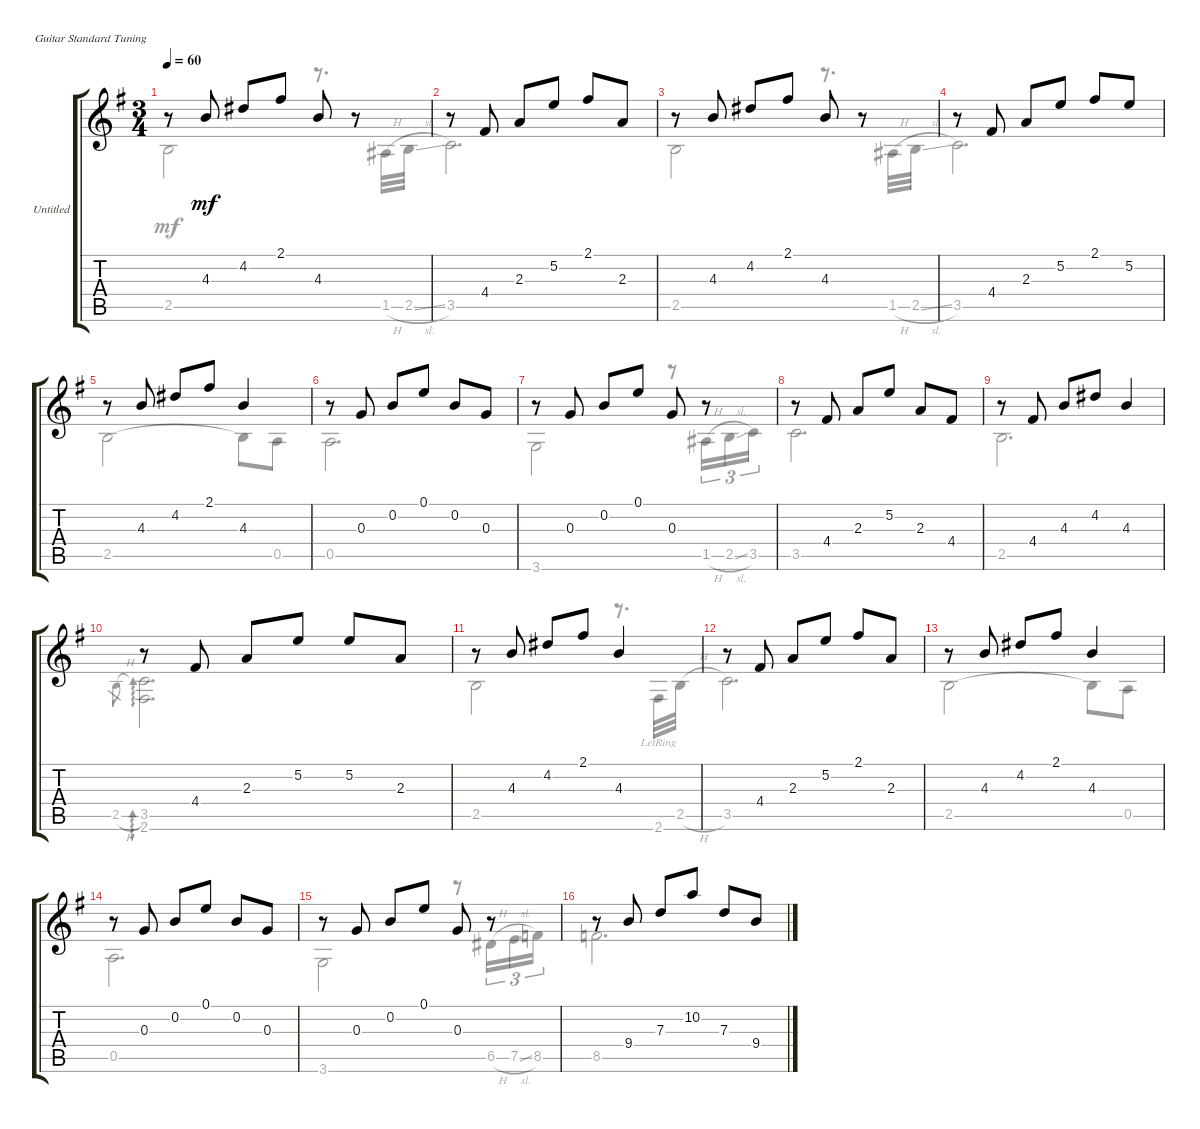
\bracketExtendMode groupsimilarinstruments
\firstSystemTrackNameOrientation horizontal
\otherSystemsTrackNameOrientation horizontal
\track ("Untitled" "Untitled") {instrument acousticguitarnylon}
\staff {score tabs}
\tuning (E4 B3 G3 D3 A2 E2)
\voice
\ts (3 4)
\tempo 60
\clef g2
\ks eminor
r.8{dy mf} 4.3.8 4.2.8 2.1.8 4.3.8 r.8 |
r.8 4.4.8 2.3.8 5.2.8 2.1.8 2.3.8 |
r.8 4.3.8 4.2.8 2.1.8 4.3.8 r.8 |
r.8 4.4.8 2.3.8 5.2.8 2.1.8 5.2.8 |
r.8 4.3.8 4.2.8 2.1.8 4.3.4 |
r.8 0.3.8 0.2.8 0.1.8 0.2.8 0.3.8 |
r.8 0.3.8 0.2.8 0.1.8 0.3.8 r.8 |
r.8 4.4.8 2.3.8 5.2.8 2.3.8 4.4.8 |
r.8 4.4.8 4.3.8 4.2.8 4.3.4 |
r.8{ad 0} 4.4.8 2.3.8 5.2.8 5.2.8 2.3.8 |
r.8 4.3.8 4.2.8 2.1.8 4.3.4 |
r.8 4.4.8 2.3.8 5.2.8 2.1.8 2.3.8 |
r.8 4.3.8 4.2.8 2.1.8 4.3.4 |
r.8 0.3.8 0.2.8 0.1.8 0.2.8 0.3.8 |
r.8 0.3.8 0.2.8 0.1.8 0.3.8 r.8 |
r.8 9.4.8 7.3.8 10.2.8 7.3.8 9.4.8
\voice
\clef g2
\ottava regular
\simile none
\ks eminor
2.5.2{dy mf} r.8{d} 1.5{h}.32 2.5{sl}.32 |
3.5.2{d} |
2.5.2 r.8{d} 1.5{h}.32 2.5{sl}.32 |
3.5.2{d} |
2.5.2 2.5{t}.8 0.5.8 |
0.5.2{d} |
3.6.2 r.8 1.5{h}.16{tu (3 2)} 2.5{sl}.16{tu (3 2)} 3.5.16{tu (3 2)} |
3.5.2{d} |
2.5.2{d} |
2.5{h}.8{gr} (3.5 2.6).2{d ad 0} |
2.5.2 r.8{d} 2.6{lr}.32 2.5{h lr}.32 |
3.5.2{d} |
2.5.2 2.5{t}.8 0.5.8 |
0.5.2{d} |
3.6.2 r.8 6.5{h}.16{tu (3 2)} 7.5{sl}.16{tu (3 2)} 8.5.16{tu (3 2)} |
8.5.2{d}
